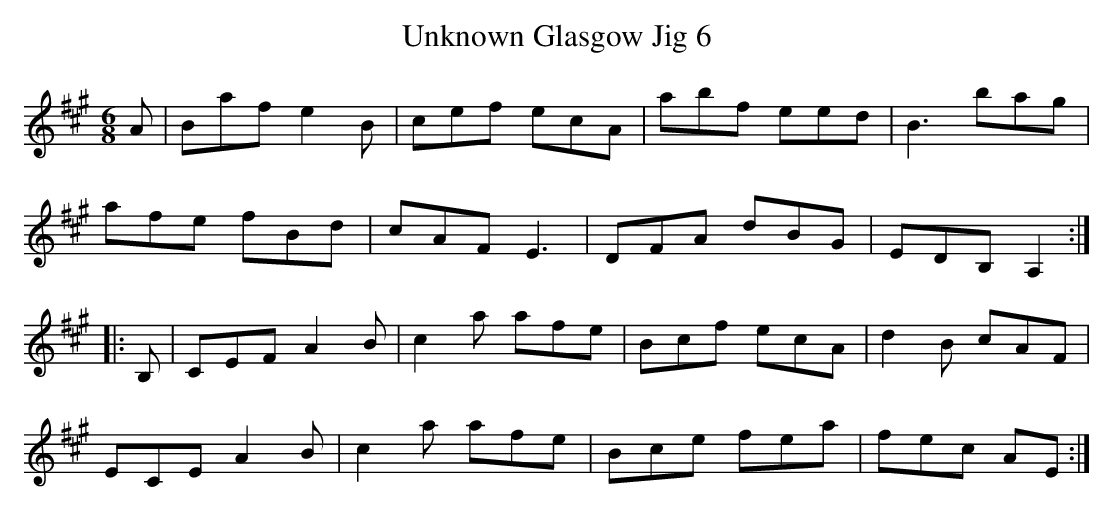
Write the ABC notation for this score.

X:1
T:Unknown Glasgow Jig 6
M:6/8
L:1/8
K:A
A | Baf e2B | cef ecA | abf eed | B3 bag |
afe fBd | cAF E3 | DFA dBG | EDB, A,2 ::
B, | CEF A2B | c2a afe | Bcf ecA | d2B cAF |
ECE A2B | c2a afe | Bce fea | fec AE :|
